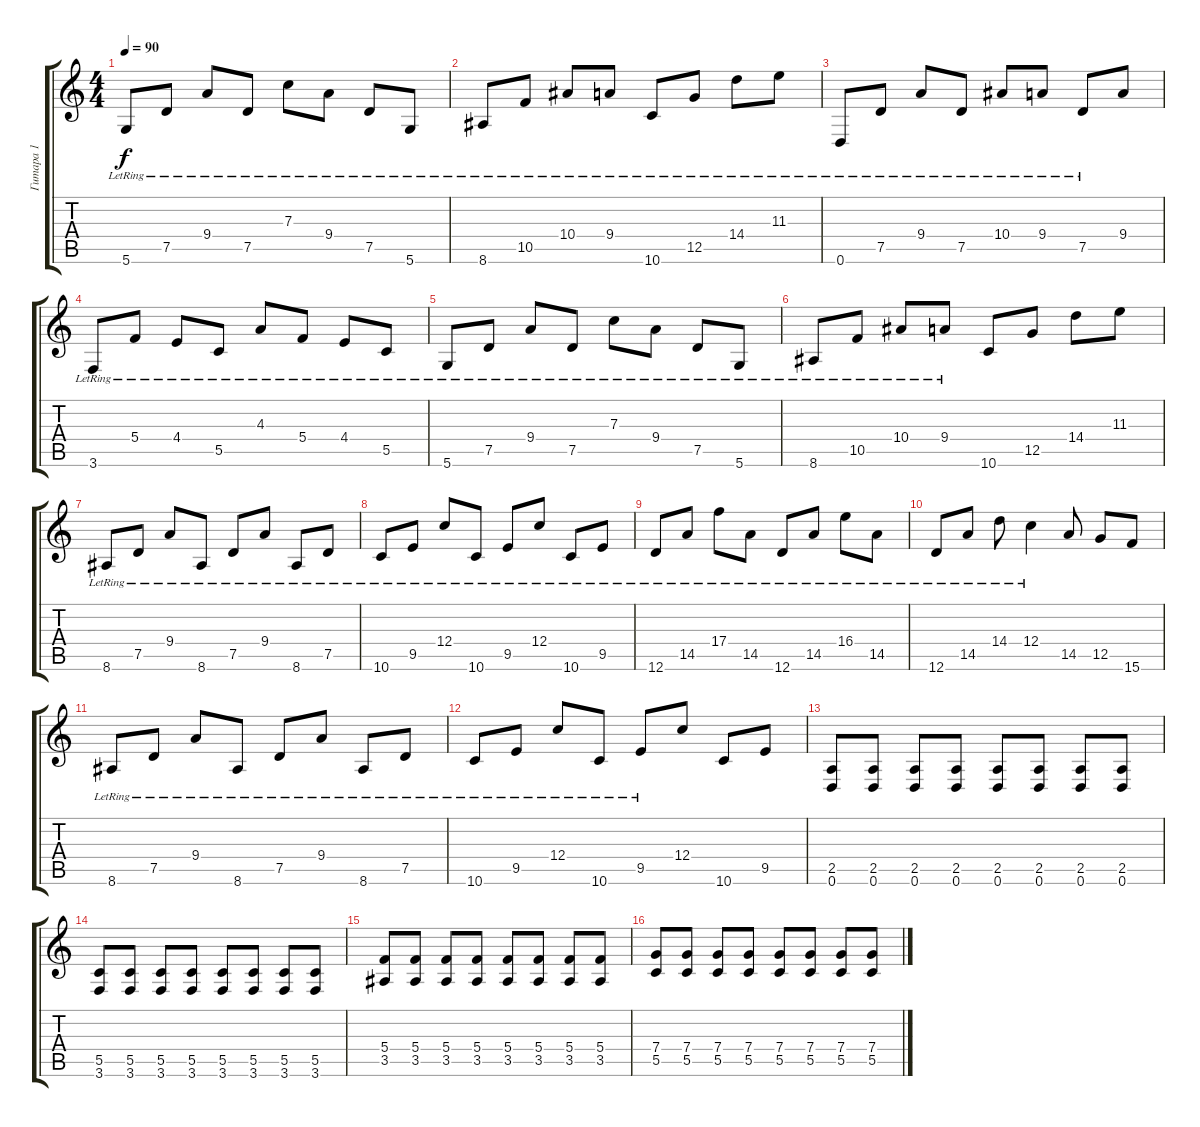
\track ("Гитара 1" "Гитара 1") {instrument overdrivenguitar}
\staff {score tabs}
\tuning (D4 A3 F3 C3 G2 D2) {hide}
\ts (4 4)
\tempo 90
\clef g2
\ks c
5.6{lr}.8{dy f} 7.5{lr}.8 9.4{lr}.8 7.5{lr}.8 7.3{lr}.8 9.4{lr}.8 7.5{lr}.8 5.6{lr}.8 |
8.6{lr}.8 10.5{lr}.8 10.4{lr}.8 9.4{lr}.8 10.6{lr}.8 12.5{lr}.8 14.4{lr}.8 11.3{lr}.8 |
0.6{lr}.8 7.5{lr}.8 9.4{lr}.8 7.5{lr}.8 10.4{lr}.8 9.4{lr}.8 7.5{lr}.8 9.4.8 |
3.6{lr}.8 5.4{lr}.8 4.4{lr}.8 5.5{lr}.8 4.3{lr}.8 5.4{lr}.8 4.4{lr}.8 5.5{lr}.8 |
5.6{lr}.8 7.5{lr}.8 9.4{lr}.8 7.5{lr}.8 7.3{lr}.8 9.4{lr}.8 7.5{lr}.8 5.6{lr}.8 |
8.6{lr}.8 10.5{lr}.8 10.4{lr}.8 9.4{lr}.8 10.6.8 12.5.8 14.4.8 11.3.8 |
8.6{lr}.8 7.5{lr}.8 9.4{lr}.8 8.6{lr}.8 7.5{lr}.8 9.4{lr}.8 8.6{lr}.8 7.5{lr}.8 |
10.6{lr}.8 9.5{lr}.8 12.4{lr}.8 10.6{lr}.8 9.5{lr}.8 12.4{lr}.8 10.6{lr}.8 9.5{lr}.8 |
12.6{lr}.8 14.5{lr}.8 17.4{lr}.8 14.5{lr}.8 12.6{lr}.8 14.5{lr}.8 16.4{lr}.8 14.5{lr}.8 |
12.6{lr}.8 14.5{lr}.8 14.4{lr}.8 12.4{lr}.4 14.5.8 12.5.8 15.6.8 |
8.6{lr}.8 7.5{lr}.8 9.4{lr}.8 8.6{lr}.8 7.5{lr}.8 9.4{lr}.8 8.6{lr}.8 7.5{lr}.8 |
10.6{lr}.8 9.5{lr}.8 12.4{lr}.8 10.6{lr}.8 9.5{lr}.8 12.4.8 10.6.8 9.5.8 |
(2.5 0.6).8{instrument overdrivenguitar} (2.5 0.6).8 (2.5 0.6).8 (2.5 0.6).8 (2.5 0.6).8 (2.5 0.6).8 (2.5 0.6).8 (2.5 0.6).8 |
(5.5 3.6).8 (5.5 3.6).8 (5.5 3.6).8 (5.5 3.6).8 (5.5 3.6).8 (5.5 3.6).8 (5.5 3.6).8 (5.5 3.6).8 |
(5.4 3.5).8 (5.4 3.5).8 (5.4 3.5).8 (5.4 3.5).8 (5.4 3.5).8 (5.4 3.5).8 (5.4 3.5).8 (5.4 3.5).8 |
(7.4 5.5).8 (7.4 5.5).8 (7.4 5.5).8 (7.4 5.5).8 (7.4 5.5).8 (7.4 5.5).8 (7.4 5.5).8 (7.4 5.5).8
